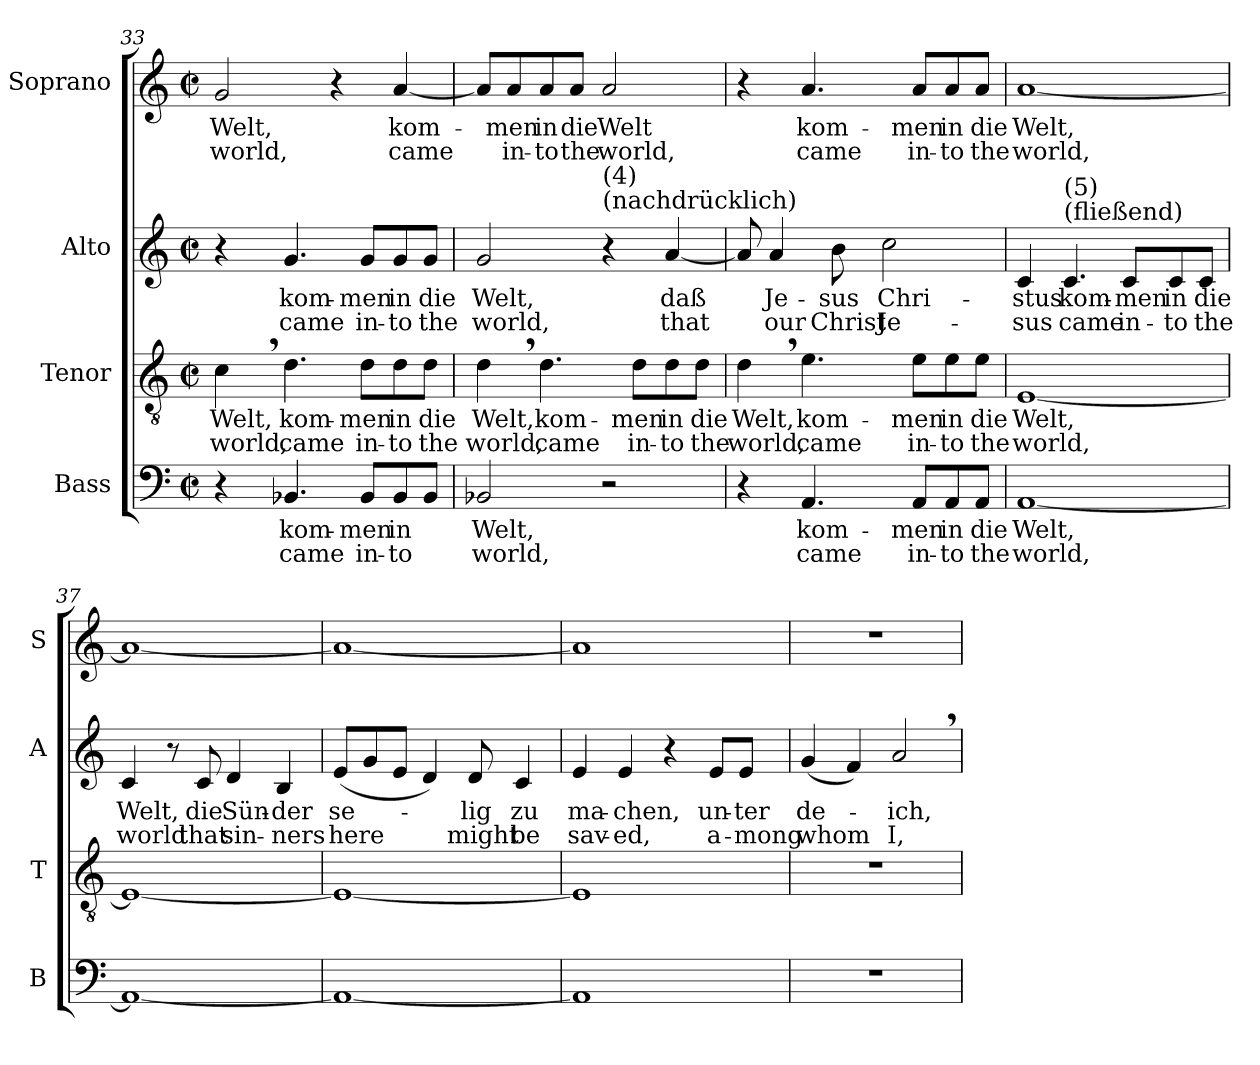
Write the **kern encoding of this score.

**kern	**text	**text	**kern	**text	**text	**kern	**text	**text	**kern	**text	**text
*part4	*part4	*part4	*part3	*part3	*part3	*part2	*part2	*part2	*part1	*part1	*part1
*staff4	*staff4	*staff4	*staff3	*staff3	*staff3	*staff2	*staff2	*staff2	*staff1	*staff1	*staff1
*I"Bass	*	*	*I"Tenor	*	*	*I"Alto	*	*	*I"Soprano	*	*
*I'B	*	*	*I'T	*	*	*I'A	*	*	*I'S	*	*
*clefF4	*	*	*clefGv2	*	*	*clefG2	*	*	*clefG2	*	*
*k[]	*	*	*k[]	*	*	*k[]	*	*	*k[]	*	*
*C:	*	*	*C:	*	*	*C:	*	*	*C:	*	*
*M2/2	*	*	*M2/2	*	*	*M2/2	*	*	*M2/2	*	*
*met(c|)	*	*	*met(c|)	*	*	*met(c|)	*	*	*met(c|)	*	*
=33	=33	=33	=33	=33	=33	=33	=33	=33	=33	=33	=33
!	!	!	!	!LO:LY:b	!LO:LY:b	!	!	!	!	!	!
!	!	!	!	!	!	!	!	!	!	!LO:LY:b	!LO:LY:b
4r	.	.	4c,>\	Welt,	world,	4r	.	.	2g/	Welt,	world,
!	!LO:LY:b	!LO:LY:b	!	!	!	!	!	!	!	!	!
!	!	!	!	!LO:LY:b	!LO:LY:b	!	!	!	!	!	!
!	!	!	!	!	!	!	!LO:LY:b	!LO:LY:b	!	!	!
4.BB-X/	kom-	came	4.d\	kom-	came	4.g/	kom-	came	.	.	.
.	.	.	.	.	.	.	.	.	4r	.	.
!	!LO:LY:b	!LO:LY:b	!	!	!	!	!	!	!	!	!
!	!	!	!	!LO:LY:b	!LO:LY:b	!	!	!	!	!	!
!	!	!	!	!	!	!	!LO:LY:b	!LO:LY:b	!	!	!
8BB-/L	-men	in-	8d\L	-men	in-	8g/L	-men	in-	.	.	.
!	!LO:LY:b	!LO:LY:b	!	!	!	!	!	!	!	!	!
!	!	!	!	!LO:LY:b	!LO:LY:b	!	!	!	!	!	!
!	!	!	!	!	!	!	!LO:LY:b	!LO:LY:b	!	!	!
!	!	!	!	!	!	!	!	!	!	!LO:LY:b	!LO:LY:b
8BB-/	in	-to	8d\	in	-to	8g/	in	-to	[4a/	kom-	came
!	!	!	!	!LO:LY:b	!LO:LY:b	!	!	!	!	!	!
!	!	!	!	!	!	!	!LO:LY:b	!LO:LY:b	!	!	!
8BB-/J	.	.	8d\J	die	the	8g/J	die	the	.	.	.
=34	=34	=34	=34	=34	=34	=34	=34	=34	=34	=34	=34
!	!LO:LY:b	!LO:LY:b	!	!	!	!	!	!	!	!	!
!	!	!	!	!LO:LY:b	!LO:LY:b	!	!	!	!	!	!
!	!	!	!	!	!	!	!LO:LY:b	!LO:LY:b	!	!	!
2BB-X/	Welt,	world,	4d,>\	Welt,	world,	2g/	Welt,	world,	8a/L]	.	.
!	!	!	!	!	!	!	!	!	!	!LO:LY:b	!LO:LY:b
.	.	.	.	.	.	.	.	.	8a/	-men	in-
!	!	!	!	!LO:LY:b	!LO:LY:b	!	!	!	!	!	!
!	!	!	!	!	!	!	!	!	!	!LO:LY:b	!LO:LY:b
.	.	.	4.d\	kom-	came	.	.	.	8a/	in	-to
!	!	!	!	!	!	!	!	!	!	!LO:LY:b	!LO:LY:b
.	.	.	.	.	.	.	.	.	8a/J	die	the
!	!	!	!	!	!	!LO:TX:a:t=(nachdrücklich)	!	!	!	!	!
!	!	!	!	!	!	!LO:TX:a:t=(4)	!	!	!	!	!
!	!	!	!	!	!	!	!	!	!	!LO:LY:b	!LO:LY:b
2r	.	.	.	.	.	4r	.	.	2a/	Welt	world,
!	!	!	!	!LO:LY:b	!LO:LY:b	!	!	!	!	!	!
.	.	.	8d\L	-men	in-	.	.	.	.	.	.
!	!	!	!	!LO:LY:b	!LO:LY:b	!	!	!	!	!	!
!	!	!	!	!	!	!	!LO:LY:b	!LO:LY:b	!	!	!
.	.	.	8d\	in	-to	[4a/	daß	that	.	.	.
!	!	!	!	!LO:LY:b	!LO:LY:b	!	!	!	!	!	!
.	.	.	8d\J	die	the	.	.	.	.	.	.
!!LO:LB:g=z
=35	=35	=35	=35	=35	=35	=35	=35	=35	=35	=35	=35
!	!	!	!	!LO:LY:b	!LO:LY:b	!	!	!	!	!	!
4r	.	.	4d,>\	Welt,	world,	8a/]	.	.	4r	.	.
!	!	!	!	!	!	!	!LO:LY:b	!LO:LY:b	!	!	!
.	.	.	.	.	.	4a/	Je-	our	.	.	.
!	!LO:LY:b	!LO:LY:b	!	!	!	!	!	!	!	!	!
!	!	!	!	!LO:LY:b	!LO:LY:b	!	!	!	!	!	!
!	!	!	!	!	!	!	!	!	!	!LO:LY:b	!LO:LY:b
4.AA/	kom-	came	4.e\	kom-	came	.	.	.	4.a/	kom-	came
!	!	!	!	!	!	!	!LO:LY:b	!LO:LY:b	!	!	!
.	.	.	.	.	.	8b\	-sus	Christ	.	.	.
!	!	!	!	!	!	!	!LO:LY:b	!LO:LY:b	!	!	!
.	.	.	.	.	.	2cc\	Chri-	Je-	.	.	.
!	!LO:LY:b	!LO:LY:b	!	!	!	!	!	!	!	!	!
!	!	!	!	!LO:LY:b	!LO:LY:b	!	!	!	!	!	!
!	!	!	!	!	!	!	!	!	!	!LO:LY:b	!LO:LY:b
8AA/L	-men	in-	8e\L	-men	in-	.	.	.	8a/L	-men	in-
!	!LO:LY:b	!LO:LY:b	!	!	!	!	!	!	!	!	!
!	!	!	!	!LO:LY:b	!LO:LY:b	!	!	!	!	!	!
!	!	!	!	!	!	!	!	!	!	!LO:LY:b	!LO:LY:b
8AA/	in	-to	8e\	in	-to	.	.	.	8a/	in	-to
!	!LO:LY:b	!LO:LY:b	!	!	!	!	!	!	!	!	!
!	!	!	!	!LO:LY:b	!LO:LY:b	!	!	!	!	!	!
!	!	!	!	!	!	!	!	!	!	!LO:LY:b	!LO:LY:b
8AA/J	die	the	8e\J	die	the	.	.	.	8a/J	die	the
=36	=36	=36	=36	=36	=36	=36	=36	=36	=36	=36	=36
!	!LO:LY:b	!LO:LY:b	!	!	!	!	!	!	!	!	!
!	!	!	!	!LO:LY:b	!LO:LY:b	!	!	!	!	!	!
!	!	!	!	!	!	!	!LO:LY:b	!LO:LY:b	!	!	!
!	!	!	!	!	!	!	!	!	!	!LO:LY:b	!LO:LY:b
[1AA	Welt,	world,	[1E	Welt,	world,	4c/	-stus	-sus	[1a	Welt,	world,
!	!	!	!	!	!	!LO:TX:a:t=(fließend)	!	!	!	!	!
!	!	!	!	!	!	!LO:TX:a:t=(5)	!	!	!	!	!
!	!	!	!	!	!	!	!LO:LY:b	!LO:LY:b	!	!	!
.	.	.	.	.	.	4.c/	kom-	came	.	.	.
!	!	!	!	!	!	!	!LO:LY:b	!LO:LY:b	!	!	!
.	.	.	.	.	.	8c/L	-men	in-	.	.	.
!	!	!	!	!	!	!	!LO:LY:b	!LO:LY:b	!	!	!
.	.	.	.	.	.	8c/	in	-to	.	.	.
!	!	!	!	!	!	!	!LO:LY:b	!LO:LY:b	!	!	!
.	.	.	.	.	.	8c/J	die	the	.	.	.
=37	=37	=37	=37	=37	=37	=37	=37	=37	=37	=37	=37
!	!	!	!	!	!	!	!LO:LY:b	!LO:LY:b	!	!	!
1AA_	.	.	1E_	.	.	4c/	Welt,	world	1a_	.	.
.	.	.	.	.	.	8r	.	.	.	.	.
!	!	!	!	!	!	!	!LO:LY:b	!LO:LY:b	!	!	!
.	.	.	.	.	.	8c/	die	that	.	.	.
!	!	!	!	!	!	!	!LO:LY:b	!LO:LY:b	!	!	!
.	.	.	.	.	.	4d/	Sün-	sin-	.	.	.
!	!	!	!	!	!	!	!LO:LY:b	!LO:LY:b	!	!	!
.	.	.	.	.	.	4B/	-der	-ners	.	.	.
=38	=38	=38	=38	=38	=38	=38	=38	=38	=38	=38	=38
!	!	!	!	!	!	!	!LO:LY:b	!LO:LY:b	!	!	!
1AA_	.	.	1E_	.	.	(<8e/L	se-	here	1a_	.	.
.	.	.	.	.	.	8g/	.	.	.	.	.
.	.	.	.	.	.	8e/J	.	.	.	.	.
.	.	.	.	.	.	4d/)	.	.	.	.	.
!	!	!	!	!	!	!	!LO:LY:b	!LO:LY:b	!	!	!
.	.	.	.	.	.	8d/	-lig	might	.	.	.
!	!	!	!	!	!	!	!LO:LY:b	!LO:LY:b	!	!	!
.	.	.	.	.	.	4c/	zu	be	.	.	.
=39	=39	=39	=39	=39	=39	=39	=39	=39	=39	=39	=39
!	!	!	!	!	!	!	!LO:LY:b	!LO:LY:b	!	!	!
1AA]	.	.	1E]	.	.	4e/	ma-	sav-	1a]	.	.
!	!	!	!	!	!	!	!LO:LY:b	!LO:LY:b	!	!	!
.	.	.	.	.	.	4e/	-chen,	-ed,	.	.	.
.	.	.	.	.	.	4r	.	.	.	.	.
!	!	!	!	!	!	!	!LO:LY:b	!LO:LY:b	!	!	!
.	.	.	.	.	.	8e/L	un-	a-	.	.	.
!	!	!	!	!	!	!	!LO:LY:b	!LO:LY:b	!	!	!
.	.	.	.	.	.	8e/J	-ter	-mong	.	.	.
!!LO:PB:g=z
=40	=40	=40	=40	=40	=40	=40	=40	=40	=40	=40	=40
!	!	!	!	!	!	!	!LO:LY:b	!LO:LY:b	!	!	!
1r	.	.	1r	.	.	(<4g/	de-	whom	1r	.	.
.	.	.	.	.	.	4f/)	.	.	.	.	.
!	!	!	!	!	!	!	!LO:LY:b	!LO:LY:b	!	!	!
.	.	.	.	.	.	2a,>/	ich,	I,	.	.	.
=	=	=	=	=	=	=	=	=	=	=	=
*-	*-	*-	*-	*-	*-	*-	*-	*-	*-	*-	*-
